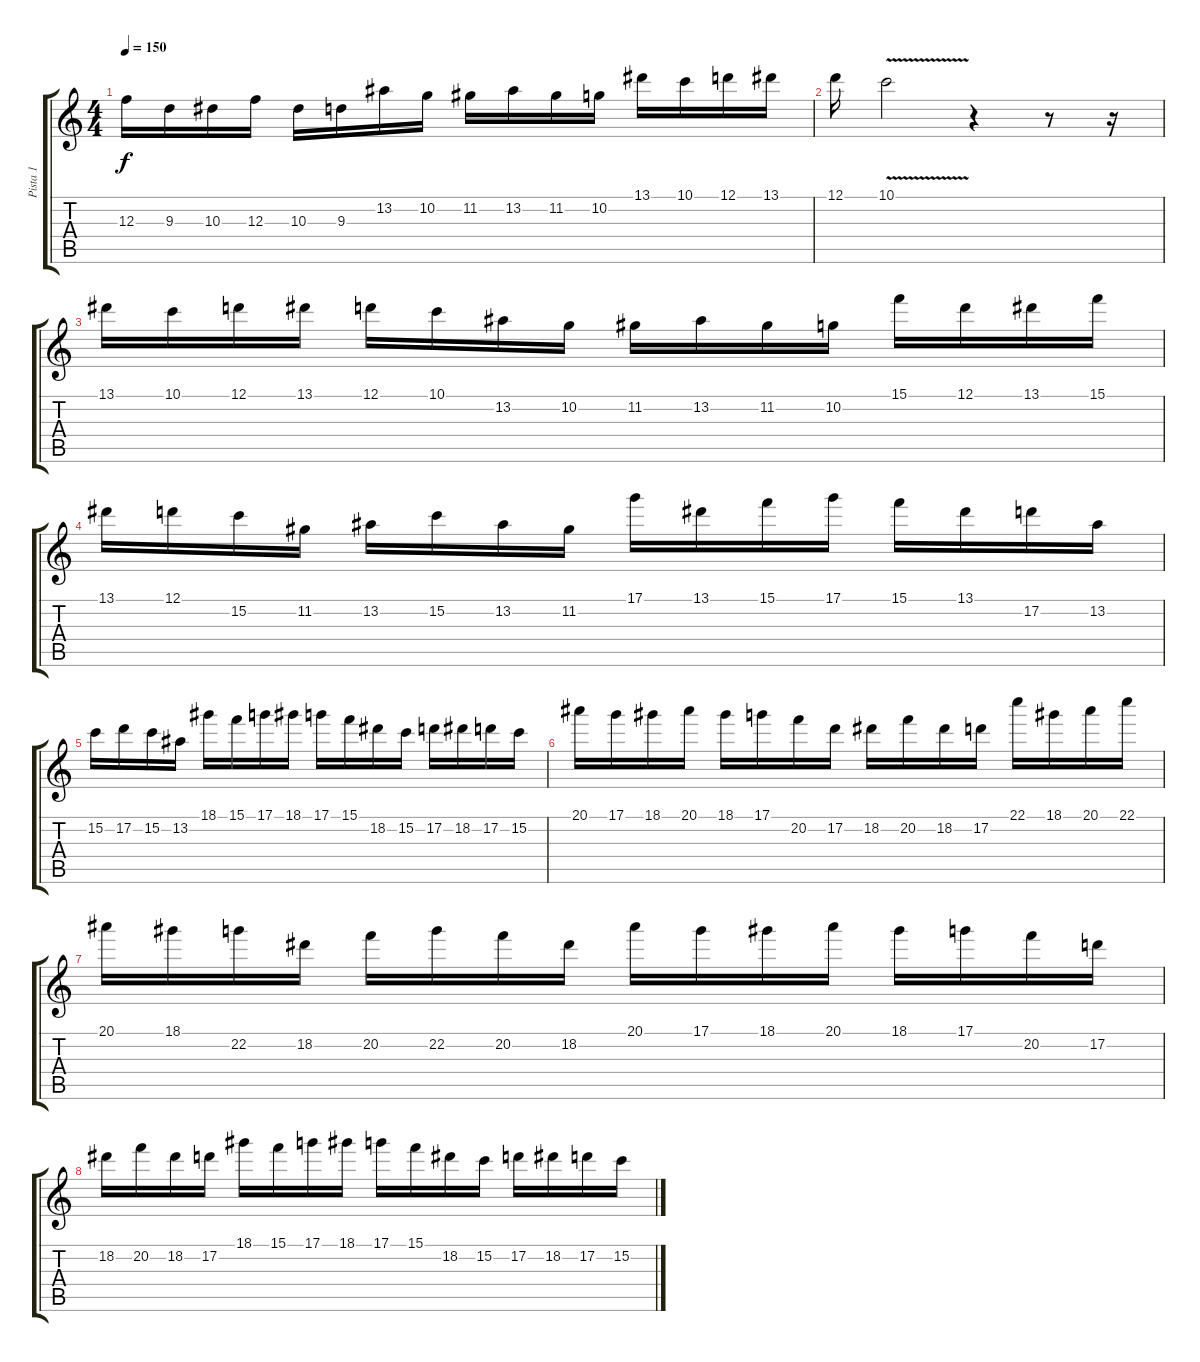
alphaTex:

\track ("Pista 1" "Pista 1") {instrument distortionguitar}
\staff {score tabs}
\tuning (D4 A3 F3 C3 G2 D2) {hide}
\ts (4 4)
\tempo 150
\clef g2
\ks c
12.3.16{dy f} 9.3.16 10.3.16 12.3.16 10.3.16 9.3.16 13.2.16 10.2.16 11.2.16 13.2.16 11.2.16 10.2.16 13.1.16 10.1.16 12.1.16 13.1.16 |
12.1.16 10.1{v}.2 r.4 r.8 r.16 |
13.1.16 10.1.16 12.1.16 13.1.16 12.1.16 10.1.16 13.2.16 10.2.16 11.2.16 13.2.16 11.2.16 10.2.16 15.1.16 12.1.16 13.1.16 15.1.16 |
13.1.16 12.1.16 15.2.16 11.2.16 13.2.16 15.2.16 13.2.16 11.2.16 17.1.16 13.1.16 15.1.16 17.1.16 15.1.16 13.1.16 17.2.16 13.2.16 |
15.2.16 17.2.16 15.2.16 13.2.16 18.1.16 15.1.16 17.1.16 18.1.16 17.1.16 15.1.16 18.2.16 15.2.16 17.2.16 18.2.16 17.2.16 15.2.16 |
20.1.16 17.1.16 18.1.16 20.1.16 18.1.16 17.1.16 20.2.16 17.2.16 18.2.16 20.2.16 18.2.16 17.2.16 22.1.16 18.1.16 20.1.16 22.1.16 |
20.1.16 18.1.16 22.2.16 18.2.16 20.2.16 22.2.16 20.2.16 18.2.16 20.1.16 17.1.16 18.1.16 20.1.16 18.1.16 17.1.16 20.2.16 17.2.16 |
18.2.16 20.2.16 18.2.16 17.2.16 18.1.16 15.1.16 17.1.16 18.1.16 17.1.16 15.1.16 18.2.16 15.2.16 17.2.16 18.2.16 17.2.16 15.2.16
